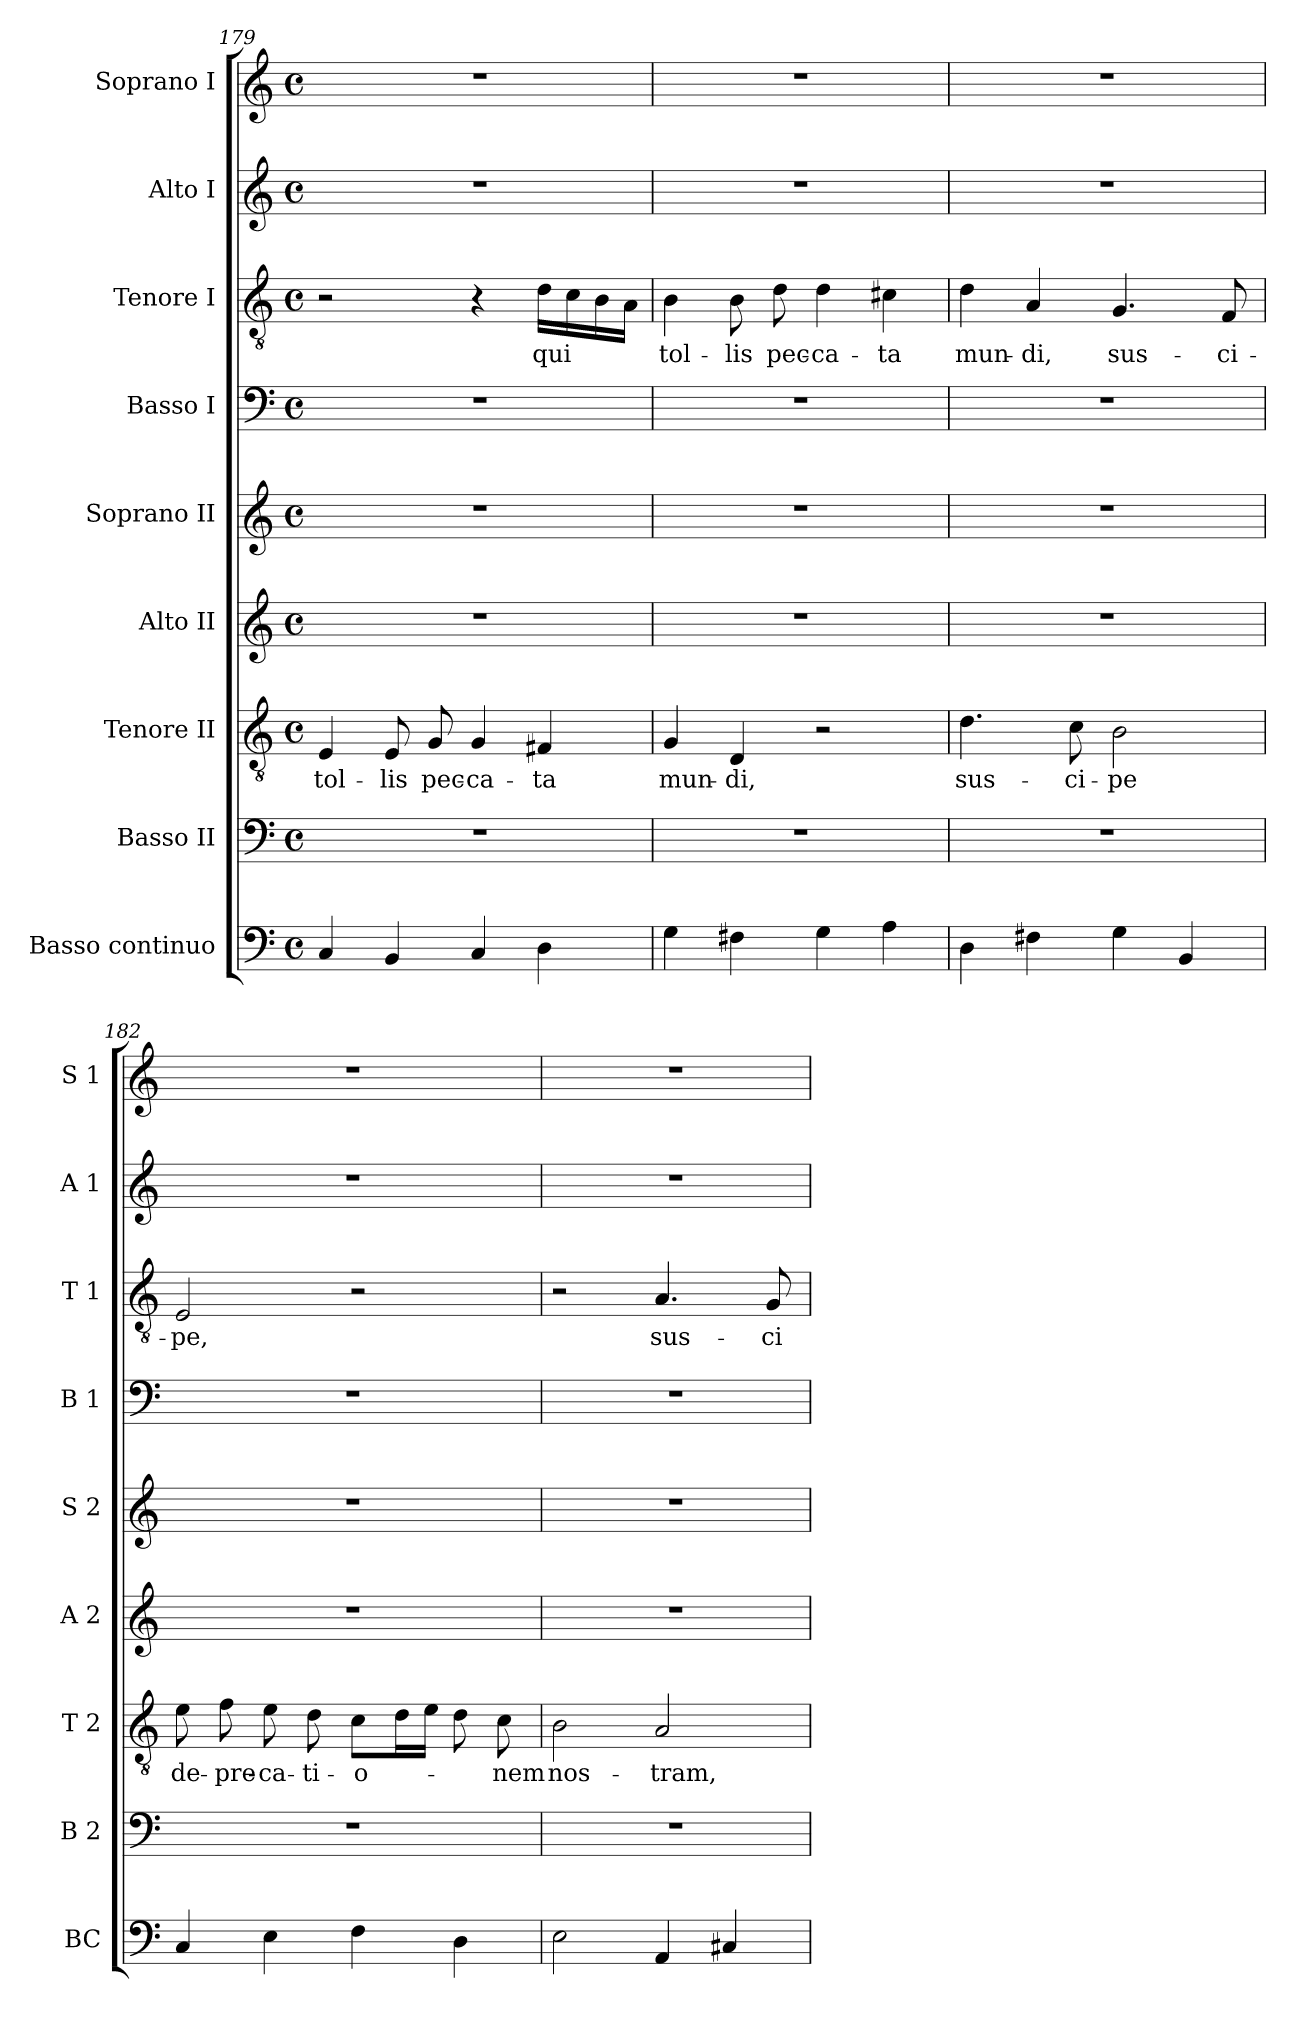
**kern	**kern	**kern	**text	**kern	**kern	**kern	**kern	**text	**kern	**kern
*part9	*part8	*part7	*part7	*part6	*part5	*part4	*part3	*part3	*part2	*part1
*staff9	*staff8	*staff7	*staff7	*staff6	*staff5	*staff4	*staff3	*staff3	*staff2	*staff1
*I"Basso continuo	*I"Basso II	*I"Tenore II	*	*I"Alto II	*I"Soprano II	*I"Basso I	*I"Tenore I	*	*I"Alto I	*I"Soprano I
*I'BC	*I'B 2	*I'T 2	*	*I'A 2	*I'S 2	*I'B 1	*I'T 1	*	*I'A 1	*I'S 1
!!LO:PB:g=z
*clefF4	*clefF4	*clefGv2	*	*clefG2	*clefG2	*clefF4	*clefGv2	*	*clefG2	*clefG2
*k[]	*k[]	*k[]	*	*k[]	*k[]	*k[]	*k[]	*	*k[]	*k[]
*C:	*C:	*C:	*	*C:	*C:	*C:	*C:	*	*C:	*C:
*M4/4	*M4/4	*M4/4	*	*M4/4	*M4/4	*M4/4	*M4/4	*	*M4/4	*M4/4
*met(c)	*met(c)	*met(c)	*	*met(c)	*met(c)	*met(c)	*met(c)	*	*met(c)	*met(c)
=179	=179	=179	=179	=179	=179	=179	=179	=179	=179	=179
!	!	!	!LO:LY:b	!	!	!	!	!	!	!
4C/	1r	4E/	tol-	1r	1r	1r	2r	.	1r	1r
!	!	!	!LO:LY:b	!	!	!	!	!	!	!
4BB/	.	8E/	-lis	.	.	.	.	.	.	.
!	!	!	!LO:LY:b	!	!	!	!	!	!	!
.	.	8G/	pec-	.	.	.	.	.	.	.
!	!	!	!LO:LY:b	!	!	!	!	!	!	!
4C/	.	4G/	-ca-	.	.	.	4r	.	.	.
!	!	!	!LO:LY:b	!	!	!	!	!LO:LY:b	!	!
4D\	.	4F#X/	-ta	.	.	.	16d\LL	qui	.	.
.	.	.	.	.	.	.	16c\	.	.	.
.	.	.	.	.	.	.	16B\	.	.	.
.	.	.	.	.	.	.	16A\JJ	.	.	.
=180	=180	=180	=180	=180	=180	=180	=180	=180	=180	=180
!	!	!	!LO:LY:b	!	!	!	!	!LO:LY:b	!	!
4G\	1r	4G/	mun-	1r	1r	1r	4B\	tol-	1r	1r
!	!	!	!LO:LY:b	!	!	!	!	!LO:LY:b	!	!
4F#X\	.	4D/	-di,	.	.	.	8B\	-lis	.	.
!	!	!	!	!	!	!	!	!LO:LY:b	!	!
.	.	.	.	.	.	.	8d\	pec-	.	.
!	!	!	!	!	!	!	!	!LO:LY:b	!	!
4G\	.	2r	.	.	.	.	4d\	-ca-	.	.
!	!	!	!	!	!	!	!	!LO:LY:b	!	!
4A\	.	.	.	.	.	.	4c#X\	-ta	.	.
=181	=181	=181	=181	=181	=181	=181	=181	=181	=181	=181
!	!	!	!LO:LY:b	!	!	!	!	!LO:LY:b	!	!
4D\	1r	4.d\	sus-	1r	1r	1r	4d\	mun-	1r	1r
!	!	!	!	!	!	!	!	!LO:LY:b	!	!
4F#X\	.	.	.	.	.	.	4A/	-di,	.	.
!	!	!	!LO:LY:b	!	!	!	!	!	!	!
.	.	8c\	-ci-	.	.	.	.	.	.	.
!	!	!	!LO:LY:b	!	!	!	!	!LO:LY:b	!	!
4G\	.	2B\	-pe	.	.	.	4.G/	sus-	.	.
4BB/	.	.	.	.	.	.	.	.	.	.
!	!	!	!	!	!	!	!	!LO:LY:b	!	!
.	.	.	.	.	.	.	8F/	-ci-	.	.
=182	=182	=182	=182	=182	=182	=182	=182	=182	=182	=182
!	!	!	!LO:LY:b	!	!	!	!	!LO:LY:b	!	!
4C/	1r	8e\	de-	1r	1r	1r	2E/	-pe,	1r	1r
!	!	!	!LO:LY:b	!	!	!	!	!	!	!
.	.	8f\	-pre-	.	.	.	.	.	.	.
!	!	!	!LO:LY:b	!	!	!	!	!	!	!
4E\	.	8e\	-ca-	.	.	.	.	.	.	.
!	!	!	!LO:LY:b	!	!	!	!	!	!	!
.	.	8d\	-ti-	.	.	.	.	.	.	.
!	!	!	!LO:LY:b	!	!	!	!	!	!	!
4F\	.	8c\L	-o-	.	.	.	2r	.	.	.
.	.	16d\L	.	.	.	.	.	.	.	.
.	.	16e\JJ	.	.	.	.	.	.	.	.
4D\	.	8d\	.	.	.	.	.	.	.	.
!	!	!	!LO:LY:b	!	!	!	!	!	!	!
.	.	8c\	-nem	.	.	.	.	.	.	.
=183	=183	=183	=183	=183	=183	=183	=183	=183	=183	=183
!	!	!	!LO:LY:b	!	!	!	!	!	!	!
2E\	1r	2B\	nos-	1r	1r	1r	2r	.	1r	1r
!	!	!	!LO:LY:b	!	!	!	!	!LO:LY:b	!	!
4AA/	.	2A/	-tram,	.	.	.	4.A/	sus-	.	.
4C#X/	.	.	.	.	.	.	.	.	.	.
!	!	!	!	!	!	!	!	!LO:LY:b	!	!
.	.	.	.	.	.	.	8G/	-ci-	.	.
=	=	=	=	=	=	=	=	=	=	=
*-	*-	*-	*-	*-	*-	*-	*-	*-	*-	*-
